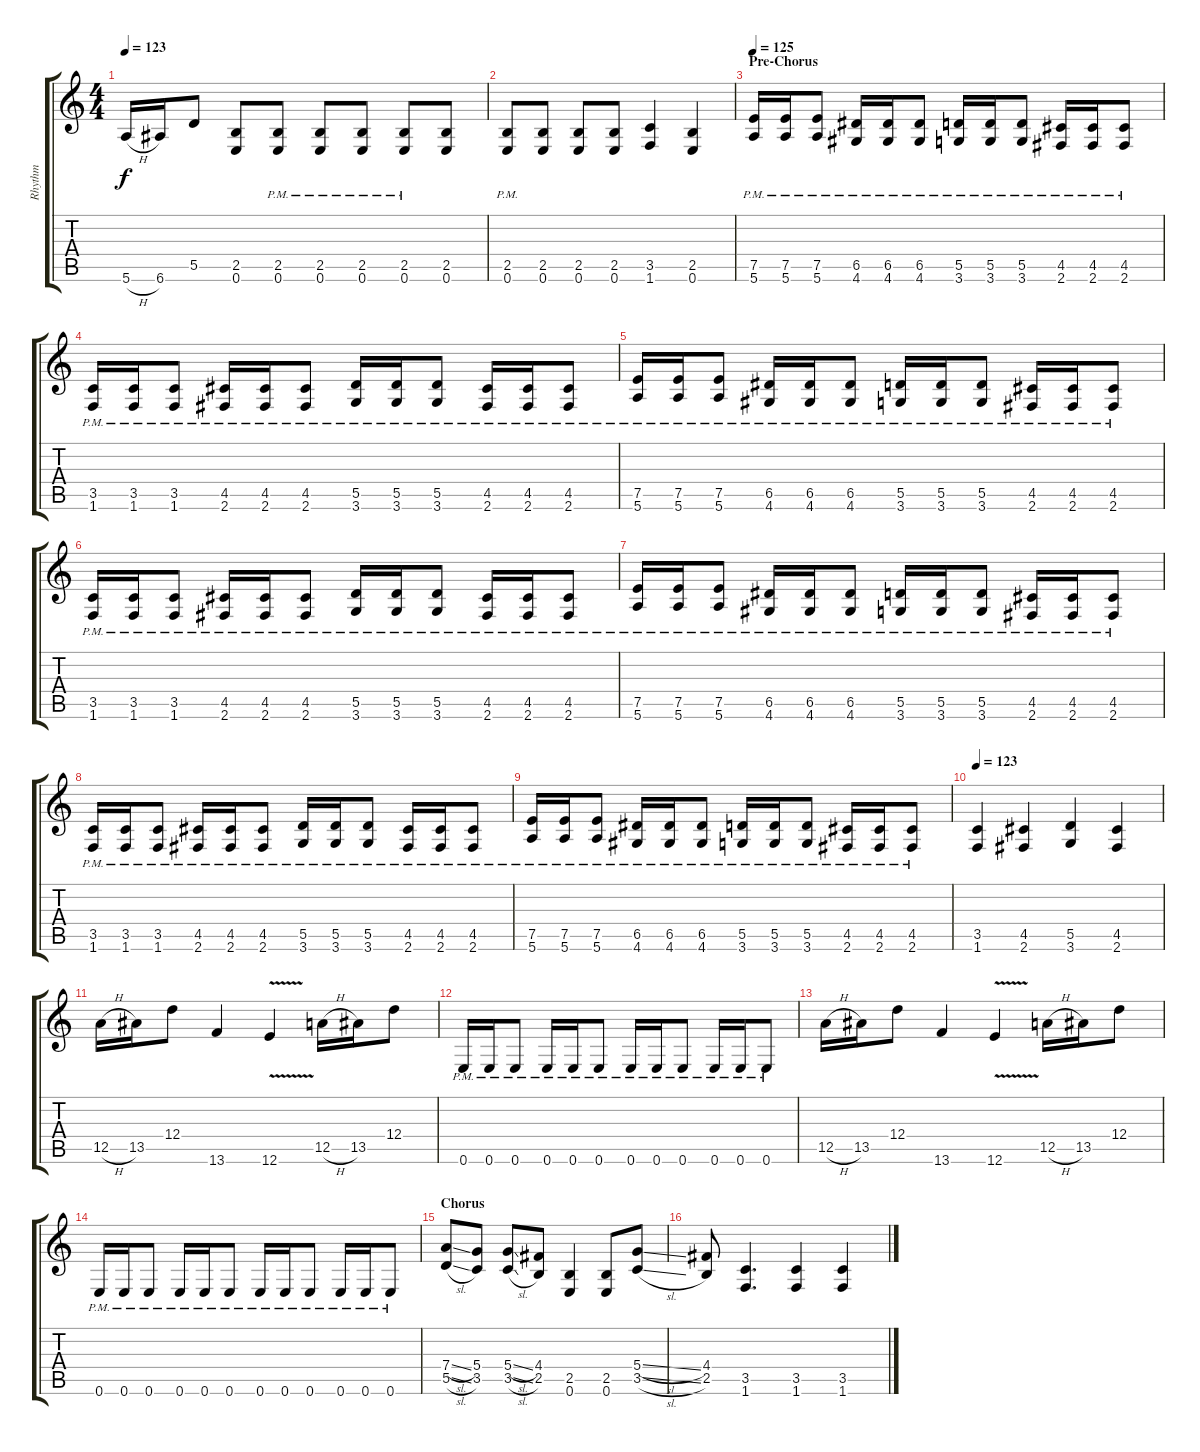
\track ("Rhythm" "Rhythm") {instrument distortionguitar}
\staff {score tabs}
\tuning (E4 B3 G3 D3 A2 E2) {hide}
\ts (4 4)
\tempo 123
\clef g2
\ks c
5.6{h}.16{dy f} 6.6.16 5.5.8 (2.5 0.6).8 (2.5{pm} 0.6{pm}).8 (2.5{pm} 0.6{pm}).8 (2.5{pm} 0.6{pm}).8 (2.5{pm} 0.6{pm}).8 (2.5 0.6).8 |
(2.5{pm} 0.6{pm}).8 (2.5 0.6).8 (2.5 0.6).8 (2.5 0.6).8 (3.5 1.6).4 (2.5 0.6).4 |
\section ("" "Pre-Chorus")
\tempo 125
(7.5{pm} 5.6{pm}).16 (7.5{pm} 5.6{pm}).16 (7.5{pm} 5.6{pm}).8 (6.5{pm} 4.6{pm}).16 (6.5{pm} 4.6{pm}).16 (6.5{pm} 4.6{pm}).8 (5.5{pm} 3.6{pm}).16 (5.5{pm} 3.6{pm}).16 (5.5{pm} 3.6{pm}).8 (4.5{pm} 2.6{pm}).16 (4.5{pm} 2.6{pm}).16 (4.5{pm} 2.6{pm}).8 |
(3.5{pm} 1.6{pm}).16 (3.5{pm} 1.6{pm}).16 (3.5{pm} 1.6{pm}).8 (4.5{pm} 2.6{pm}).16 (4.5{pm} 2.6{pm}).16 (4.5{pm} 2.6{pm}).8 (5.5{pm} 3.6{pm}).16 (5.5{pm} 3.6{pm}).16 (5.5{pm} 3.6{pm}).8 (4.5{pm} 2.6{pm}).16 (4.5{pm} 2.6{pm}).16 (4.5{pm} 2.6{pm}).8 |
(7.5{pm} 5.6{pm}).16 (7.5{pm} 5.6{pm}).16 (7.5{pm} 5.6{pm}).8 (6.5{pm} 4.6{pm}).16 (6.5{pm} 4.6{pm}).16 (6.5{pm} 4.6{pm}).8 (5.5{pm} 3.6{pm}).16 (5.5{pm} 3.6{pm}).16 (5.5{pm} 3.6{pm}).8 (4.5{pm} 2.6{pm}).16 (4.5{pm} 2.6{pm}).16 (4.5{pm} 2.6{pm}).8 |
(3.5{pm} 1.6{pm}).16 (3.5{pm} 1.6{pm}).16 (3.5{pm} 1.6{pm}).8 (4.5{pm} 2.6{pm}).16 (4.5{pm} 2.6{pm}).16 (4.5{pm} 2.6{pm}).8 (5.5{pm} 3.6{pm}).16 (5.5{pm} 3.6{pm}).16 (5.5{pm} 3.6{pm}).8 (4.5{pm} 2.6{pm}).16 (4.5{pm} 2.6{pm}).16 (4.5{pm} 2.6{pm}).8 |
(7.5{pm} 5.6{pm}).16 (7.5{pm} 5.6{pm}).16 (7.5{pm} 5.6{pm}).8 (6.5{pm} 4.6{pm}).16 (6.5{pm} 4.6{pm}).16 (6.5{pm} 4.6{pm}).8 (5.5{pm} 3.6{pm}).16 (5.5{pm} 3.6{pm}).16 (5.5{pm} 3.6{pm}).8 (4.5{pm} 2.6{pm}).16 (4.5{pm} 2.6{pm}).16 (4.5{pm} 2.6{pm}).8 |
(3.5{pm} 1.6{pm}).16 (3.5{pm} 1.6{pm}).16 (3.5{pm} 1.6{pm}).8 (4.5{pm} 2.6{pm}).16 (4.5{pm} 2.6{pm}).16 (4.5{pm} 2.6{pm}).8 (5.5{pm} 3.6{pm}).16 (5.5{pm} 3.6{pm}).16 (5.5{pm} 3.6{pm}).8 (4.5{pm} 2.6{pm}).16 (4.5{pm} 2.6{pm}).16 (4.5{pm} 2.6{pm}).8 |
(7.5{pm} 5.6{pm}).16 (7.5{pm} 5.6{pm}).16 (7.5{pm} 5.6{pm}).8 (6.5{pm} 4.6{pm}).16 (6.5{pm} 4.6{pm}).16 (6.5{pm} 4.6{pm}).8 (5.5{pm} 3.6{pm}).16 (5.5{pm} 3.6{pm}).16 (5.5{pm} 3.6{pm}).8 (4.5{pm} 2.6{pm}).16 (4.5{pm} 2.6{pm}).16 (4.5{pm} 2.6{pm}).8 |
\tempo 123
(3.5 1.6).4 (4.5 2.6).4 (5.5 3.6).4 (4.5 2.6).4 |
12.5{h}.16 13.5.16 12.4.8 13.6.4 12.6{v}.4 12.5{h}.16 13.5.16 12.4.8 |
0.6{pm}.16 0.6{pm}.16 0.6{pm}.8 0.6{pm}.16 0.6{pm}.16 0.6{pm}.8 0.6{pm}.16 0.6{pm}.16 0.6{pm}.8 0.6{pm}.16 0.6{pm}.16 0.6{pm}.8 |
12.5{h}.16 13.5.16 12.4.8 13.6.4 12.6{v}.4 12.5{h}.16 13.5.16 12.4.8 |
0.6{pm}.16 0.6{pm}.16 0.6{pm}.8 0.6{pm}.16 0.6{pm}.16 0.6{pm}.8 0.6{pm}.16 0.6{pm}.16 0.6{pm}.8 0.6{pm}.16 0.6{pm}.16 0.6{pm}.8 |
\section ("" "Chorus")
(7.4{sl} 5.5{sl}).8 (5.4 3.5).8 (5.4{sl} 3.5{sl}).8 (4.4 2.5).8 (2.5 0.6).4 (2.5 0.6).8 (5.4{sl} 3.5{sl}).8 |
(4.4 2.5).8 (3.5 1.6).4{d} (3.5 1.6).4 (3.5 1.6).4
